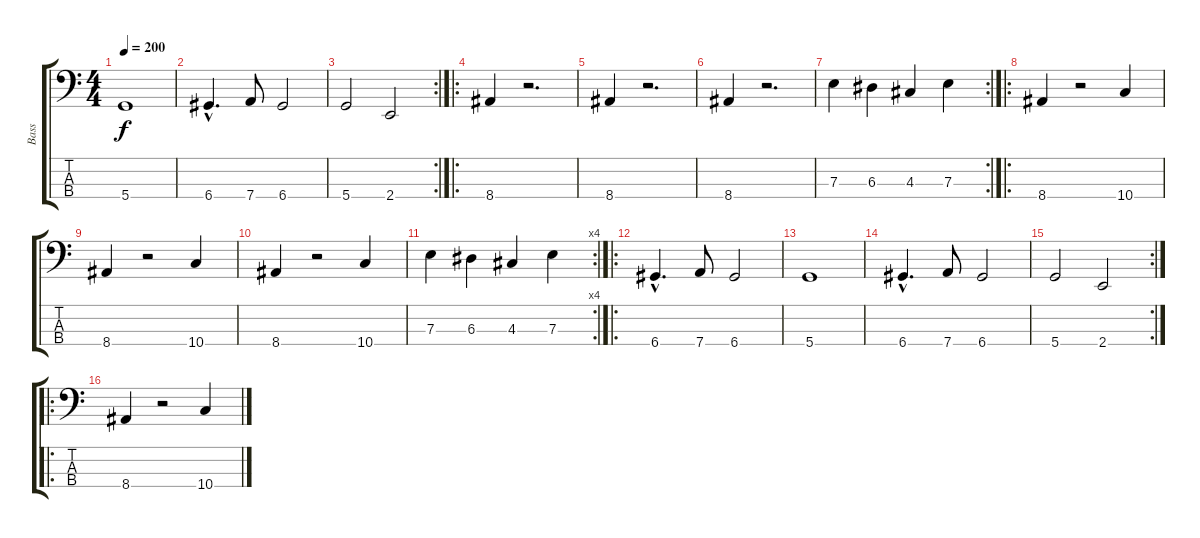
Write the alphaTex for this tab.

\track ("Bass" "Bass") {instrument electricbassfinger}
\staff {score tabs}
\tuning (G2 D2 A1 D1) {hide}
\ts (4 4)
\tempo 200
\clef f4
\ks c
5.4.1{dy f} |
6.4{hac}.4{d} 7.4.8 6.4.2 |
\rc 2
5.4.2 2.4.2 |
\ro
8.4.4 r.2{d} |
8.4.4 r.2{d} |
8.4.4 r.2{d} |
\rc 2
7.3.4 6.3.4 4.3.4 7.3.4 |
\ro
8.4.4 r.2 10.4.4 |
8.4.4 r.2 10.4.4 |
8.4.4 r.2 10.4.4 |
\rc 4
7.3.4 6.3.4 4.3.4 7.3.4 |
\ro
6.4{hac}.4{d} 7.4.8 6.4.2 |
5.4.1 |
6.4{hac}.4{d} 7.4.8 6.4.2 |
\rc 2
5.4.2 2.4.2 |
\ro
8.4.4 r.2 10.4.4
